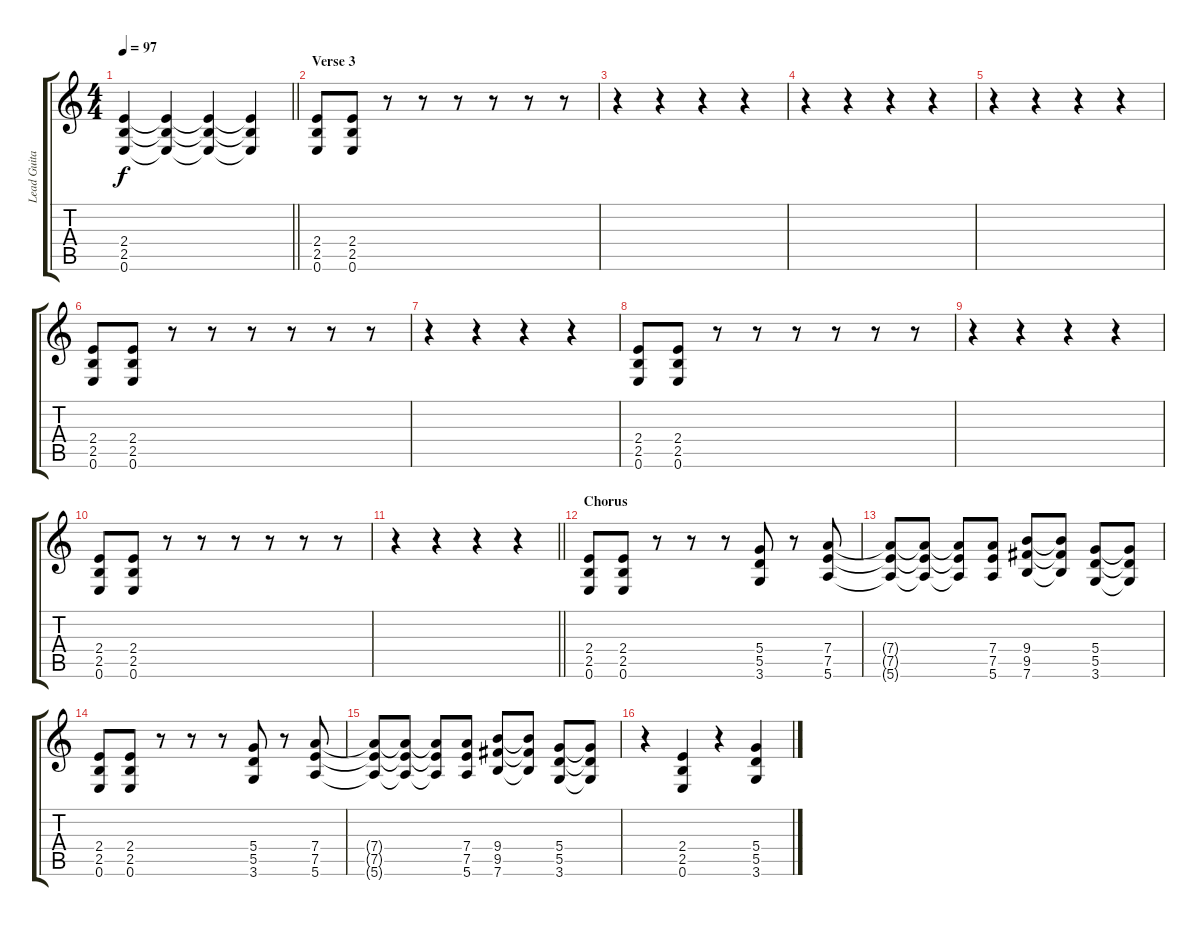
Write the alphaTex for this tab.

\track ("Lead Guitar" "Lead Guita") {instrument overdrivenguitar}
\staff {score tabs}
\tuning (E4 B3 G3 D3 A2 E2) {hide}
\ts (4 4)
\tempo 97
\clef g2
\barLineRight lightlight
\ks c
(2.4{t} 2.5{t} 0.6{t}).4{dy f} (2.4{t} 2.5{t} 0.6{t}).4 (2.4{t} 2.5{t} 0.6{t}).4 (2.4{t} 2.5{t} 0.6{t}).4 |
\section ("" "Verse 3")
(2.4 2.5 0.6).8 (2.4 2.5 0.6).8 r.8 r.8 r.8 r.8 r.8 r.8 |
r.4 r.4 r.4 r.4 |
r.4 r.4 r.4 r.4 |
r.4 r.4 r.4 r.4 |
(2.4 2.5 0.6).8 (2.4 2.5 0.6).8 r.8 r.8 r.8 r.8 r.8 r.8 |
r.4 r.4 r.4 r.4 |
(2.4 2.5 0.6).8 (2.4 2.5 0.6).8 r.8 r.8 r.8 r.8 r.8 r.8 |
r.4 r.4 r.4 r.4 |
(2.4 2.5 0.6).8 (2.4 2.5 0.6).8 r.8 r.8 r.8 r.8 r.8 r.8 |
\barLineRight lightlight
r.4 r.4 r.4 r.4 |
\section ("" "Chorus")
(2.4 2.5 0.6).8 (2.4 2.5 0.6).8 r.8 r.8 r.8 (5.4 5.5 3.6).8 r.8 (7.4 7.5 5.6).8 |
(7.4{t} 7.5{t} 5.6{t}).8 (7.4{t} 7.5{t} 5.6{t}).8 (7.4{t} 7.5{t} 5.6{t}).8 (7.4 7.5 5.6).8 (9.4 9.5 7.6).8 (9.4{t} 9.5{t} 7.6{t}).8 (5.4 5.5 3.6).8 (5.4{t} 5.5{t} 3.6{t}).8 |
(2.4 2.5 0.6).8 (2.4 2.5 0.6).8 r.8 r.8 r.8 (5.4 5.5 3.6).8 r.8 (7.4 7.5 5.6).8 |
(7.4{t} 7.5{t} 5.6{t}).8 (7.4{t} 7.5{t} 5.6{t}).8 (7.4{t} 7.5{t} 5.6{t}).8 (7.4 7.5 5.6).8 (9.4 9.5 7.6).8 (9.4{t} 9.5{t} 7.6{t}).8 (5.4 5.5 3.6).8 (5.4{t} 5.5{t} 3.6{t}).8 |
r.4 (2.4 2.5 0.6).4 r.4 (5.4 5.5 3.6).4
